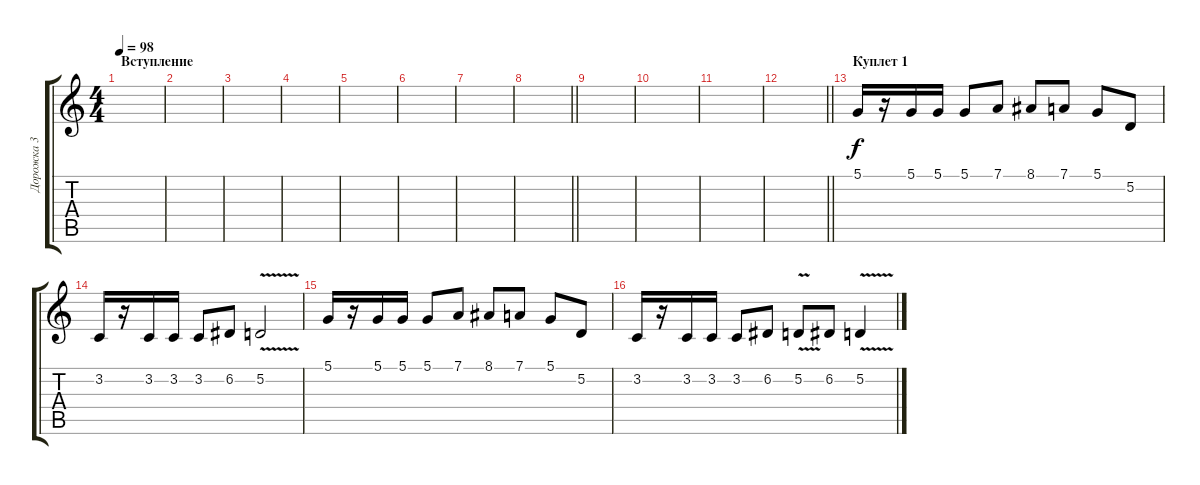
\track ("Дорожка 3" "Дорожка 3") {instrument flute}
\staff {score tabs}
\tuning (D4 A3 F3 C3 G2 D2) {hide}
\ts (4 4)
\section ("" "Вступление")
\tempo 98
\clef g2
\ks c
|
|
|
|
|
|
|
\barLineRight lightlight
|
|
|
|
\barLineRight lightlight
|
\section ("" "Куплет 1")
5.1.16 r.16 5.1.16 5.1.16 5.1.8 7.1.8 8.1.8 7.1.8 5.1.8 5.2.8 |
3.2.16 r.16 3.2.16 3.2.16 3.2.8 6.2.8 5.2{v}.2 |
5.1.16 r.16 5.1.16 5.1.16 5.1.8 7.1.8 8.1.8 7.1.8 5.1.8 5.2.8 |
3.2.16 r.16 3.2.16 3.2.16 3.2.8 6.2.8 5.2{v}.8 6.2.8 5.2{v}.4
